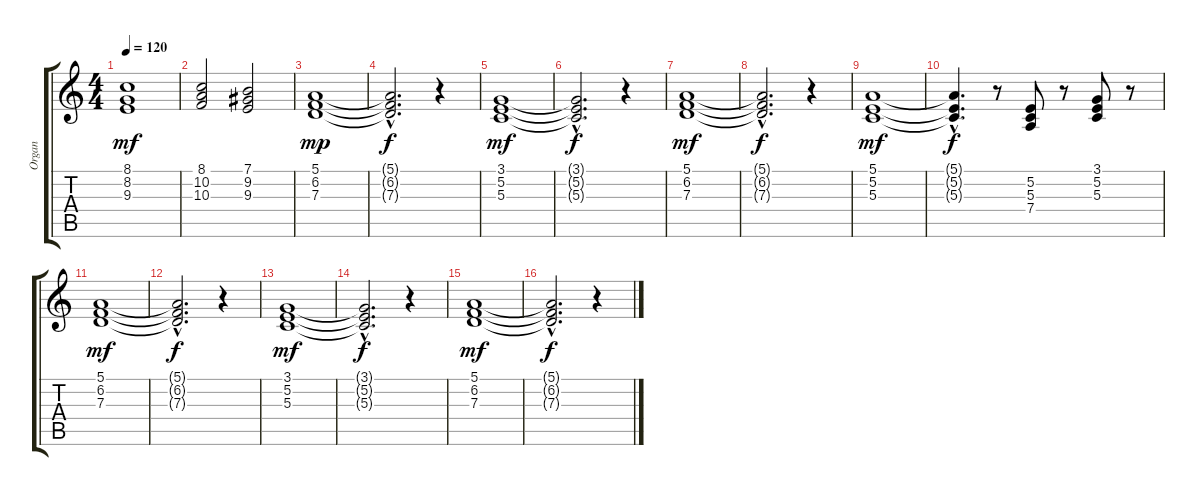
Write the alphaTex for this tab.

\track ("Organ" "Organ") {instrument churchorgan}
\staff {score tabs}
\tuning (E4 B3 G3 D3 A2 E2) {hide}
\ts (4 4)
\tempo 120
\clef g2
\ks c
(8.1 8.2 9.3).1{dy mf} |
(8.1 10.2 10.3).2 (7.1 9.2 9.3).2 |
(5.1 6.2 7.3).1{dy mp} |
(5.1{hac t} 6.2{hac t} 7.3{hac t}).2{d dy f} r.4 |
(3.1 5.2 5.3).1{dy mf} |
(3.1{hac t} 5.2{hac t} 5.3{hac t}).2{d dy f} r.4 |
(5.1 6.2 7.3).1{dy mf} |
(5.1{hac t} 6.2{hac t} 7.3{hac t}).2{d dy f} r.4 |
(5.1 5.2 5.3).1{dy mf} |
(5.1{hac t} 5.2{hac t} 5.3{hac t}).4{d dy f} r.8 (5.2 5.3 7.4).8 r.8 (3.1 5.2 5.3).8 r.8 |
(5.1 6.2 7.3).1{dy mf} |
(5.1{hac t} 6.2{hac t} 7.3{hac t}).2{d dy f} r.4 |
(3.1 5.2 5.3).1{dy mf} |
(3.1{hac t} 5.2{hac t} 5.3{hac t}).2{d dy f} r.4 |
(5.1 6.2 7.3).1{dy mf} |
(5.1{hac t} 6.2{hac t} 7.3{hac t}).2{d dy f} r.4
